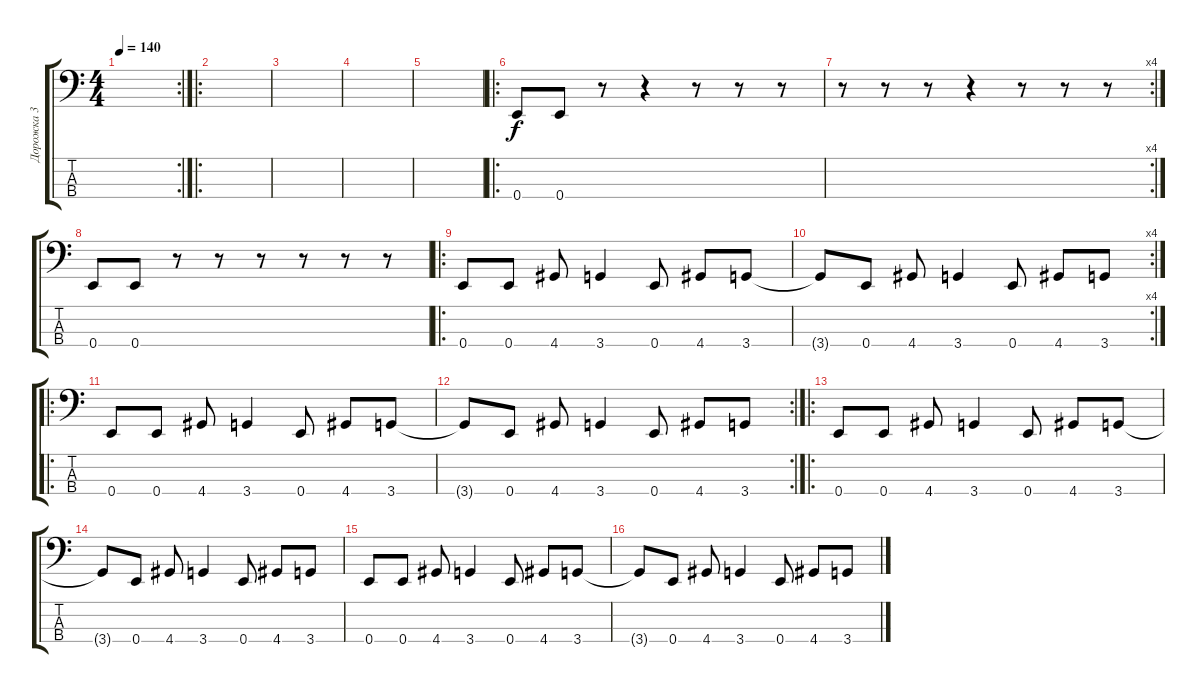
\track ("Дорожка 3" "Дорожка 3") {instrument electricbasspick}
\staff {score tabs}
\tuning (G2 D2 A1 E1) {hide}
\rc 2
\ts (4 4)
\tempo 140
\clef f4
\ks c
|
\ro
|
|
|
|
\ro
0.4.8 0.4.8 r.8 r.4 r.8 r.8 r.8 |
\rc 4
r.8 r.8 r.8 r.4 r.8 r.8 r.8 |
0.4.8 0.4.8 r.8 r.8 r.8 r.8 r.8 r.8 |
\ro
0.4.8 0.4.8 4.4.8 3.4.4 0.4.8 4.4.8 3.4.8 |
\rc 4
3.4{t}.8 0.4.8 4.4.8 3.4.4 0.4.8 4.4.8 3.4.8 |
\ro
0.4.8 0.4.8 4.4.8 3.4.4 0.4.8 4.4.8 3.4.8 |
\rc 2
3.4{t}.8 0.4.8 4.4.8 3.4.4 0.4.8 4.4.8 3.4.8 |
\ro
0.4.8 0.4.8 4.4.8 3.4.4 0.4.8 4.4.8 3.4.8 |
3.4{t}.8 0.4.8 4.4.8 3.4.4 0.4.8 4.4.8 3.4.8 |
0.4.8 0.4.8 4.4.8 3.4.4 0.4.8 4.4.8 3.4.8 |
3.4{t}.8 0.4.8 4.4.8 3.4.4 0.4.8 4.4.8 3.4.8
